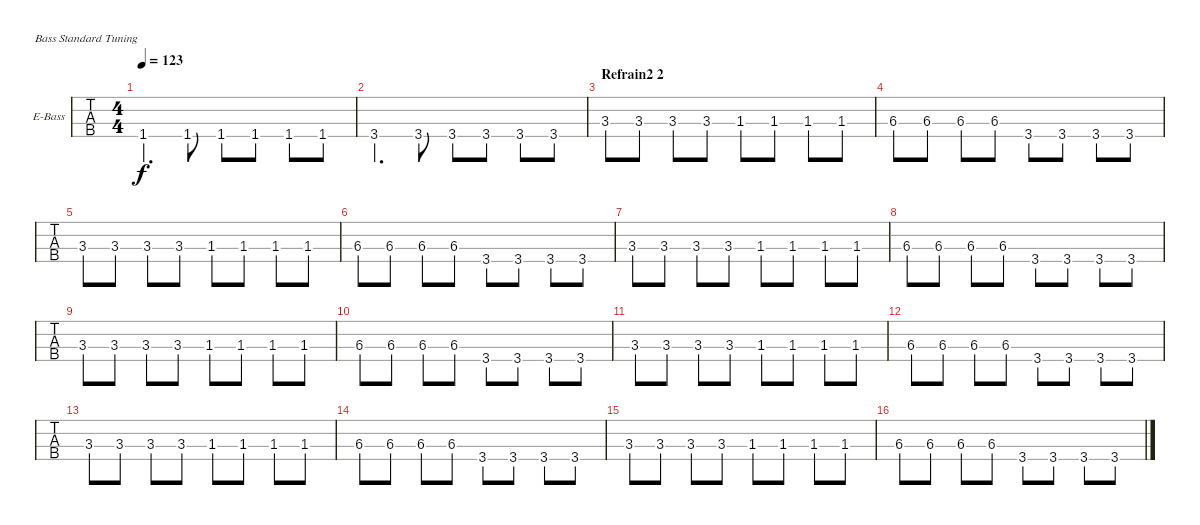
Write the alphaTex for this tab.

\bracketExtendMode groupsimilarinstruments
\firstSystemTrackNameOrientation horizontal
\otherSystemsTrackNameOrientation horizontal
\track ("Basse" "E-Bass") {instrument electricbassfinger}
\staff {tabs}
\tuning (G2 D2 A1 E1)
\ts (4 4)
\tempo 123
\clef f4
\ks c
1.4.4{d dy f} 1.4.8 1.4.8 1.4.8 1.4.8 1.4.8 |
3.4.4{d} 3.4.8 3.4.8 3.4.8 3.4.8 3.4.8 |
\section ("" "Refrain2 2")
3.3.8 3.3.8 3.3.8 3.3.8 1.3.8 1.3.8 1.3.8 1.3.8 |
6.3.8 6.3.8 6.3.8 6.3.8 3.4.8 3.4.8 3.4.8 3.4.8 |
3.3.8 3.3.8 3.3.8 3.3.8 1.3.8 1.3.8 1.3.8 1.3.8 |
6.3.8 6.3.8 6.3.8 6.3.8 3.4.8 3.4.8 3.4.8 3.4.8 |
3.3.8 3.3.8 3.3.8 3.3.8 1.3.8 1.3.8 1.3.8 1.3.8 |
6.3.8 6.3.8 6.3.8 6.3.8 3.4.8 3.4.8 3.4.8 3.4.8 |
3.3.8 3.3.8 3.3.8 3.3.8 1.3.8 1.3.8 1.3.8 1.3.8 |
6.3.8 6.3.8 6.3.8 6.3.8 3.4.8 3.4.8 3.4.8 3.4.8 |
3.3.8 3.3.8 3.3.8 3.3.8 1.3.8 1.3.8 1.3.8 1.3.8 |
6.3.8 6.3.8 6.3.8 6.3.8 3.4.8 3.4.8 3.4.8 3.4.8 |
3.3.8 3.3.8 3.3.8 3.3.8 1.3.8 1.3.8 1.3.8 1.3.8 |
6.3.8 6.3.8 6.3.8 6.3.8 3.4.8 3.4.8 3.4.8 3.4.8 |
3.3.8 3.3.8 3.3.8 3.3.8 1.3.8 1.3.8 1.3.8 1.3.8 |
6.3.8 6.3.8 6.3.8 6.3.8 3.4.8 3.4.8 3.4.8 3.4.8
